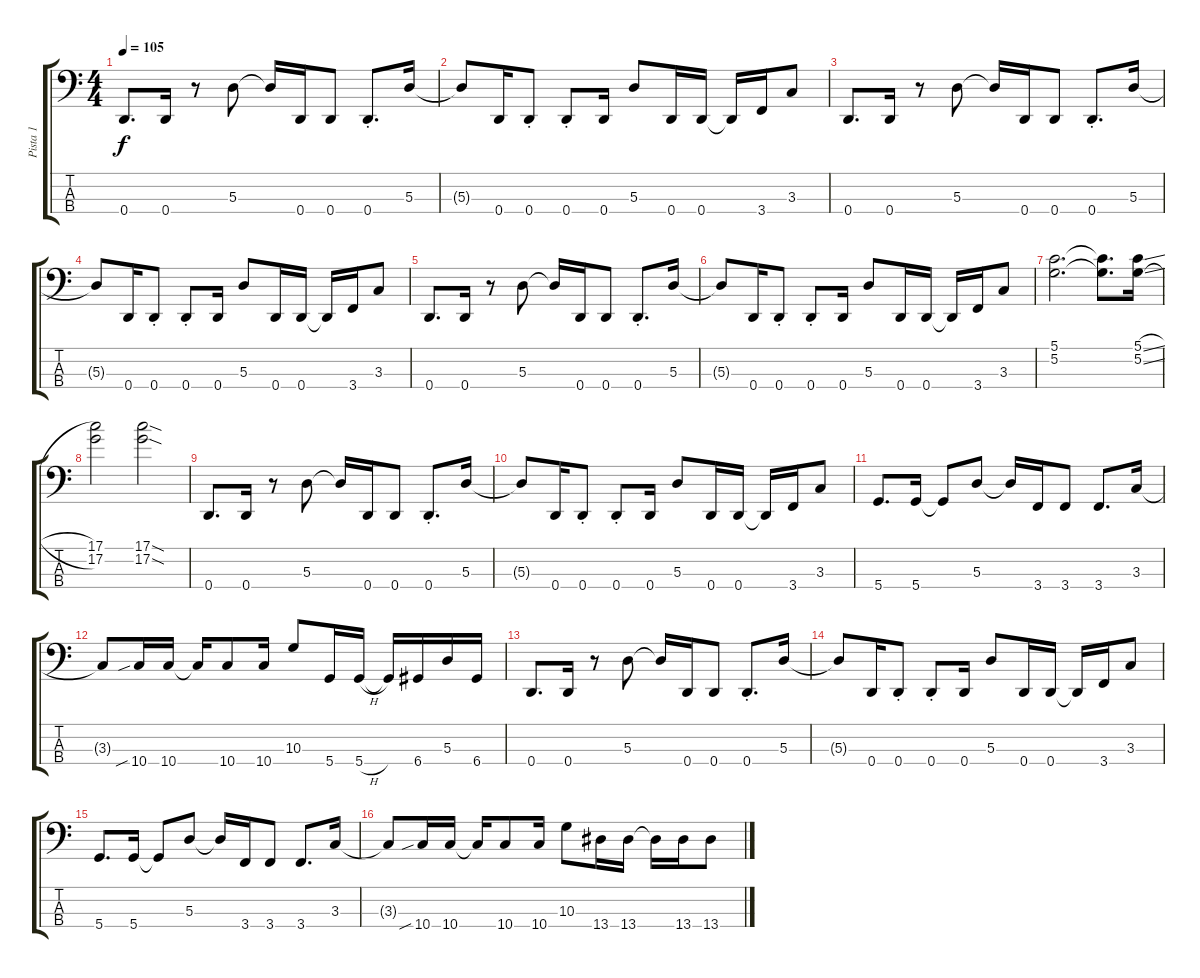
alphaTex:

\track ("Pista 1" "Pista 1") {instrument electricbasspick}
\staff {score tabs}
\tuning (G2 D2 A1 D1) {hide}
\ts (4 4)
\tempo 105
\clef f4
\ks c
0.4.8{d dy f} 0.4.16 r.8 5.3.8 5.3{t}.16 0.4.16 0.4.8 0.4{st}.8{d} 5.3.16 |
5.3{t}.8 0.4.16 0.4{st}.8 0.4{st}.8 0.4.16 5.3.8 0.4.16 0.4.16 0.4{t}.16 3.4.16 3.3.8 |
0.4.8{d} 0.4.16 r.8 5.3.8 5.3{t}.16 0.4.16 0.4.8 0.4{st}.8{d} 5.3.16 |
5.3{t}.8 0.4.16 0.4{st}.8 0.4{st}.8 0.4.16 5.3.8 0.4.16 0.4.16 0.4{t}.16 3.4.16 3.3.8 |
0.4.8{d} 0.4.16 r.8 5.3.8 5.3{t}.16 0.4.16 0.4.8 0.4{st}.8{d} 5.3.16 |
5.3{t}.8 0.4.16 0.4{st}.8 0.4{st}.8 0.4.16 5.3.8 0.4.16 0.4.16 0.4{t}.16 3.4.16 3.3.8 |
(5.1 5.2).2{d} (5.1{t} 5.2{t}).8{d} (5.1{sl} 5.2{sl}).16 |
(17.1 17.2).2 (17.1{sod} 17.2{sod}).2 |
0.4.8{d} 0.4.16 r.8 5.3.8 5.3{t}.16 0.4.16 0.4.8 0.4{st}.8{d} 5.3.16 |
5.3{t}.8 0.4.16 0.4{st}.8 0.4{st}.8 0.4.16 5.3.8 0.4.16 0.4.16 0.4{t}.16 3.4.16 3.3.8 |
5.4.8{d} 5.4.16 5.4{t}.8 5.3.8 5.3{t}.16 3.4.16 3.4.8 3.4.8{d} 3.3.16 |
3.3{t}.8 10.4{sib}.16 10.4.16 10.4{t}.16 10.4.8 10.4.16 10.3.8 5.4.16 5.4{h}.16 5.4{t}.16 6.4.16 5.3.16 6.4.16 |
0.4.8{d} 0.4.16 r.8 5.3.8 5.3{t}.16 0.4.16 0.4.8 0.4{st}.8{d} 5.3.16 |
5.3{t}.8 0.4.16 0.4{st}.8 0.4{st}.8 0.4.16 5.3.8 0.4.16 0.4.16 0.4{t}.16 3.4.16 3.3.8 |
5.4.8{d} 5.4.16 5.4{t}.8 5.3.8 5.3{t}.16 3.4.16 3.4.8 3.4.8{d} 3.3.16 |
3.3{t}.8 10.4{sib}.16 10.4.16 10.4{t}.16 10.4.8 10.4.16 10.3.8 13.4.16 13.4.16 13.4{t}.16 13.4.16 13.4.8
